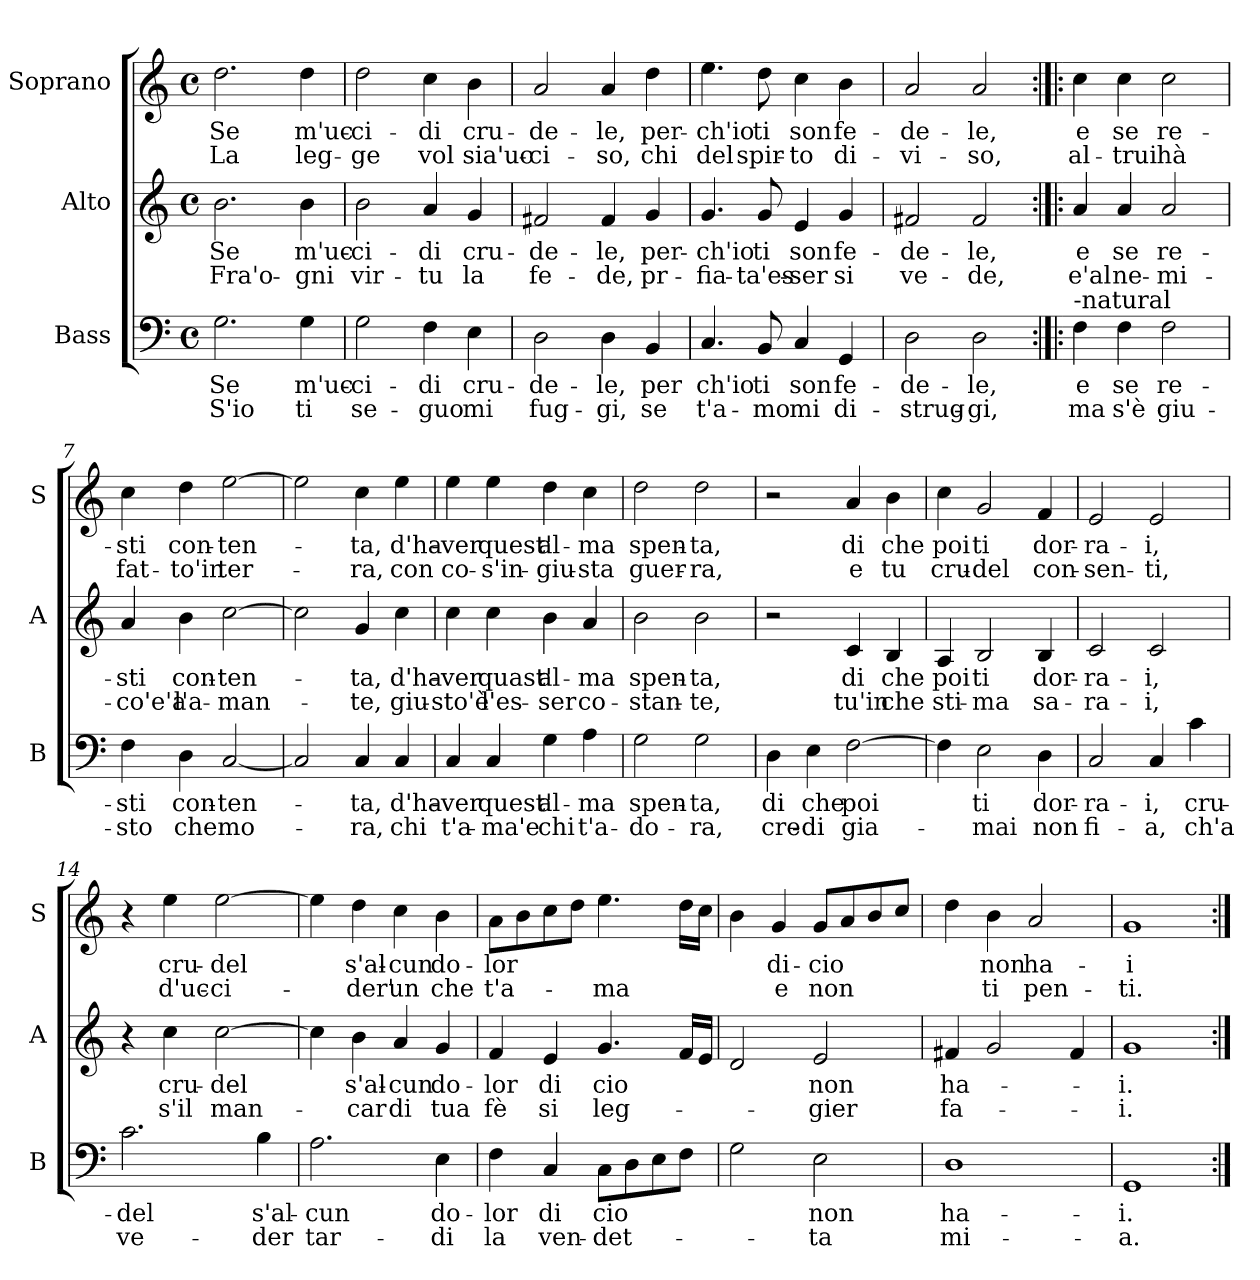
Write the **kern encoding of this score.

**kern	**text	**text	**kern	**text	**text	**kern	**text	**text
*part3	*part3	*part3	*part2	*part2	*part2	*part1	*part1	*part1
*staff3	*staff3	*staff3	*staff2	*staff2	*staff2	*staff1	*staff1	*staff1
*I"Bass	*	*	*I"Alto	*	*	*I"Soprano	*	*
*I'B	*	*	*I'A	*	*	*I'S	*	*
*clefF4	*	*	*clefG2	*	*	*clefG2	*	*
*k[]	*	*	*k[]	*	*	*k[]	*	*
*C:	*	*	*C:	*	*	*C:	*	*
*M4/4	*	*	*M4/4	*	*	*M4/4	*	*
*met(c)	*	*	*met(c)	*	*	*met(c)	*	*
=1	=1	=1	=1	=1	=1	=1	=1	=1
!	!LO:LY:b	!LO:LY:b	!	!LO:LY:b	!LO:LY:b	!	!LO:LY:b	!LO:LY:b
2.G\	Se	S'io	2.b\	Se	Fra'o-	2.dd\	Se	La
!	!LO:LY:b	!LO:LY:b	!	!LO:LY:b	!LO:LY:b	!	!LO:LY:b	!LO:LY:b
4G\	m'uc-	ti	4b\	m'uc-	-gni	4dd\	m'uc-	leg-
=2	=2	=2	=2	=2	=2	=2	=2	=2
!	!LO:LY:b	!LO:LY:b	!	!LO:LY:b	!LO:LY:b	!	!LO:LY:b	!LO:LY:b
2G\	-ci-	se-	2b\	-ci-	vir-	2dd\	-ci-	-ge
!	!LO:LY:b	!LO:LY:b	!	!LO:LY:b	!LO:LY:b	!	!LO:LY:b	!LO:LY:b
4F\	-di	-guo	4a/	-di	-tu	4cc\	-di	vol
!	!LO:LY:b	!LO:LY:b	!	!LO:LY:b	!LO:LY:b	!	!LO:LY:b	!LO:LY:b
4E\	cru-	mi	4g/	cru-	la	4b\	cru-	sia'uc-
=3	=3	=3	=3	=3	=3	=3	=3	=3
!	!LO:LY:b	!LO:LY:b	!	!LO:LY:b	!LO:LY:b	!	!LO:LY:b	!LO:LY:b
2D\	-de-	fug-	2f#X/	-de-	fe-	2a/	-de-	-ci-
!	!LO:LY:b	!LO:LY:b	!	!LO:LY:b	!LO:LY:b	!	!LO:LY:b	!LO:LY:b
4D\	-le,	-gi,	4f#/	-le,	-de,	4a/	-le,	-so,
!	!LO:LY:b	!LO:LY:b	!	!LO:LY:b	!LO:LY:b	!	!LO:LY:b	!LO:LY:b
4BB/	per	se	4g/	per-	pr-	4dd\	per-	chi
=4	=4	=4	=4	=4	=4	=4	=4	=4
!	!LO:LY:b	!LO:LY:b	!	!LO:LY:b	!LO:LY:b	!	!LO:LY:b	!LO:LY:b
4.C/	ch'io	t'a-	4.g/	-ch'io	-fia-	4.ee\	-ch'io	del
!	!LO:LY:b	!LO:LY:b	!	!LO:LY:b	!LO:LY:b	!	!LO:LY:b	!LO:LY:b
8BB/	ti	-mo	8g/	ti	-ta'es-	8dd\	ti	spir-
!	!LO:LY:b	!LO:LY:b	!	!LO:LY:b	!LO:LY:b	!	!LO:LY:b	!LO:LY:b
4C/	son	mi	4e/	son	-ser	4cc\	son	-to
!	!LO:LY:b	!LO:LY:b	!	!LO:LY:b	!LO:LY:b	!	!LO:LY:b	!LO:LY:b
4GG/	fe-	di-	4g/	fe-	si	4b\	fe-	di-
=5	=5	=5	=5	=5	=5	=5	=5	=5
!	!LO:LY:b	!LO:LY:b	!	!LO:LY:b	!LO:LY:b	!	!LO:LY:b	!LO:LY:b
2D\	-de-	-strug-	2f#X/	-de-	ve-	2a/	-de-	-vi-
!	!LO:LY:b	!LO:LY:b	!	!LO:LY:b	!LO:LY:b	!	!LO:LY:b	!LO:LY:b
2D\	-le,	-gi,	2f#/	-le,	-de,	2a/	-le,	-so,
!!LO:LB:g=z
=6:|!|:	=6:|!|:	=6:|!|:	=6:|!|:	=6:|!|:	=6:|!|:	=6:|!|:	=6:|!|:	=6:|!|:
!LO:TX:a:t=-natural	!	!	!	!	!	!	!	!
!	!LO:LY:b	!LO:LY:b	!	!LO:LY:b	!LO:LY:b	!	!LO:LY:b	!LO:LY:b
4F\	e	ma	4a/	e	e'al	4cc\	e	al-
!	!LO:LY:b	!LO:LY:b	!	!LO:LY:b	!LO:LY:b	!	!LO:LY:b	!LO:LY:b
4F\	se	s'è	4a/	se	ne-	4cc\	se	-trui
!	!LO:LY:b	!LO:LY:b	!	!LO:LY:b	!LO:LY:b	!	!LO:LY:b	!LO:LY:b
2F\	re-	giu-	2a/	re-	-mi-	2cc\	re-	hà
=7	=7	=7	=7	=7	=7	=7	=7	=7
!	!LO:LY:b	!LO:LY:b	!	!LO:LY:b	!LO:LY:b	!	!LO:LY:b	!LO:LY:b
4F\	-sti	-sto	4a/	-sti	-co'e'a	4cc\	-sti	fat-
!	!LO:LY:b	!LO:LY:b	!	!LO:LY:b	!LO:LY:b	!	!LO:LY:b	!LO:LY:b
4D\	con-	che	4b\	con-	l'a-	4dd\	con-	-to'in
!	!LO:LY:b	!LO:LY:b	!	!LO:LY:b	!LO:LY:b	!	!LO:LY:b	!LO:LY:b
[2C/	-ten-	mo-	[2cc\	-ten-	-man-	[2ee\	-ten-	ter-
=8	=8	=8	=8	=8	=8	=8	=8	=8
2C/]	.	.	2cc\]	.	.	2ee\]	.	.
!	!LO:LY:b	!LO:LY:b	!	!LO:LY:b	!LO:LY:b	!	!LO:LY:b	!LO:LY:b
4C/	-ta,	-ra,	4g/	-ta,	-te,	4cc\	-ta,	-ra,
!	!LO:LY:b	!LO:LY:b	!	!LO:LY:b	!LO:LY:b	!	!LO:LY:b	!LO:LY:b
4C/	d'ha-	chi	4cc\	d'ha-	giu-	4ee\	d'ha-	con
=9	=9	=9	=9	=9	=9	=9	=9	=9
!	!LO:LY:b	!LO:LY:b	!	!LO:LY:b	!LO:LY:b	!	!LO:LY:b	!LO:LY:b
4C/	-ver	t'a-	4cc\	-ver	-sto'è	4ee\	-ver	co-
!	!LO:LY:b	!LO:LY:b	!	!LO:LY:b	!LO:LY:b	!	!LO:LY:b	!LO:LY:b
4C/	quest'	-ma'e	4cc\	quast'	l'es-	4ee\	quest'	-s'in-
!	!LO:LY:b	!LO:LY:b	!	!LO:LY:b	!LO:LY:b	!	!LO:LY:b	!LO:LY:b
4G\	al-	chi	4b\	al-	-ser	4dd\	al-	-giu-
!	!LO:LY:b	!LO:LY:b	!	!LO:LY:b	!LO:LY:b	!	!LO:LY:b	!LO:LY:b
4A\	-ma	t'a-	4a/	-ma	co-	4cc\	-ma	-sta
=10	=10	=10	=10	=10	=10	=10	=10	=10
!	!LO:LY:b	!LO:LY:b	!	!LO:LY:b	!LO:LY:b	!	!LO:LY:b	!LO:LY:b
2G\	spen-	-do-	2b\	spen-	-stan-	2dd\	spen-	guer-
!	!LO:LY:b	!LO:LY:b	!	!LO:LY:b	!LO:LY:b	!	!LO:LY:b	!LO:LY:b
2G\	-ta,	-ra,	2b\	-ta,	-te,	2dd\	-ta,	-ra,
!!LO:PB:g=z
=11	=11	=11	=11	=11	=11	=11	=11	=11
!	!LO:LY:b	!LO:LY:b	!	!	!	!	!	!
4D\	di	cre-	2r	.	.	2r	.	.
!	!LO:LY:b	!LO:LY:b	!	!	!	!	!	!
4E\	che	-di	.	.	.	.	.	.
!	!LO:LY:b	!LO:LY:b	!	!LO:LY:b	!LO:LY:b	!	!LO:LY:b	!LO:LY:b
[2F\	poi	gia-	4c/	di	tu'in	4a/	di	e
!	!	!	!	!LO:LY:b	!LO:LY:b	!	!LO:LY:b	!LO:LY:b
.	.	.	4B/	che	che	4b\	che	tu
=12	=12	=12	=12	=12	=12	=12	=12	=12
!	!	!	!	!LO:LY:b	!LO:LY:b	!	!LO:LY:b	!LO:LY:b
4F\]	.	.	4A/	poi	sti-	4cc\	poi	cru-
!	!LO:LY:b	!LO:LY:b	!	!LO:LY:b	!LO:LY:b	!	!LO:LY:b	!LO:LY:b
2E\	ti	-mai	2B/	ti	-ma	2g/	ti	-del
!	!LO:LY:b	!LO:LY:b	!	!LO:LY:b	!LO:LY:b	!	!LO:LY:b	!LO:LY:b
4D\	dor-	non	4B/	dor-	sa-	4f/	dor-	con-
=13	=13	=13	=13	=13	=13	=13	=13	=13
!	!LO:LY:b	!LO:LY:b	!	!LO:LY:b	!LO:LY:b	!	!LO:LY:b	!LO:LY:b
2C/	-ra-	fi-	2c/	-ra-	-ra-	2e/	-ra-	-sen-
!	!LO:LY:b	!LO:LY:b	!	!LO:LY:b	!LO:LY:b	!	!LO:LY:b	!LO:LY:b
4C/	-i,	-a,	2c/	-i,	-i,	2e/	-i,	-ti,
!	!LO:LY:b	!LO:LY:b	!	!	!	!	!	!
4c\	cru-	ch'a	.	.	.	.	.	.
=14	=14	=14	=14	=14	=14	=14	=14	=14
!	!LO:LY:b	!LO:LY:b	!	!	!	!	!	!
2.c\	-del	ve-	4r	.	.	4r	.	.
!	!	!	!	!LO:LY:b	!LO:LY:b	!	!LO:LY:b	!LO:LY:b
.	.	.	4cc\	cru-	s'il	4ee\	cru-	d'uc-
!	!	!	!	!LO:LY:b	!LO:LY:b	!	!LO:LY:b	!LO:LY:b
.	.	.	[2cc\	-del	man-	[2ee\	-del	-ci-
!	!LO:LY:b	!LO:LY:b	!	!	!	!	!	!
4B\	s'al-	-der	.	.	.	.	.	.
=15	=15	=15	=15	=15	=15	=15	=15	=15
!	!LO:LY:b	!LO:LY:b	!	!	!	!	!	!
2.A\	-cun	tar-	4cc\]	.	.	4ee\]	.	.
!	!	!	!	!LO:LY:b	!LO:LY:b	!	!LO:LY:b	!LO:LY:b
.	.	.	4b\	s'al-	-car	4dd\	s'al-	-der'
!	!	!	!	!LO:LY:b	!LO:LY:b	!	!LO:LY:b	!LO:LY:b
.	.	.	4a/	-cun	di	4cc\	-cun	un
!	!LO:LY:b	!LO:LY:b	!	!LO:LY:b	!LO:LY:b	!	!LO:LY:b	!LO:LY:b
4E\	do-	-di	4g/	do-	tua	4b\	do-	che
!!LO:LB:g=z
=16	=16	=16	=16	=16	=16	=16	=16	=16
!	!LO:LY:b	!LO:LY:b	!	!LO:LY:b	!LO:LY:b	!	!LO:LY:b	!LO:LY:b
4F\	-lor	la	4f/	-lor	fè	8a\L	-lor	t'a-
.	.	.	.	.	.	8b\	.	.
!	!LO:LY:b	!LO:LY:b	!	!LO:LY:b	!LO:LY:b	!	!	!
4C/	di	ven-	4e/	di	si	8cc\	.	.
.	.	.	.	.	.	8dd\J	.	.
!	!LO:LY:b	!LO:LY:b	!	!LO:LY:b	!LO:LY:b	!	!	!LO:LY:b
8C\L	cio	-det-	4.g/	cio	leg-	4.ee\	.	-ma
8D\	.	.	.	.	.	.	.	.
8E\	.	.	.	.	.	.	.	.
8F\J	.	.	16f/LL	.	.	16dd\LL	.	.
.	.	.	16e/JJ	.	.	16cc\JJ	.	.
=17	=17	=17	=17	=17	=17	=17	=17	=17
2G\	.	.	2d/	.	.	4b\	.	.
!	!	!	!	!	!	!	!LO:LY:b	!LO:LY:b
.	.	.	.	.	.	4g/	di-	e
!	!LO:LY:b	!LO:LY:b	!	!LO:LY:b	!LO:LY:b	!	!LO:LY:b	!LO:LY:b
2E\	non	-ta	2e/	non	-gier	8g/L	-cio	non
.	.	.	.	.	.	8a/	.	.
.	.	.	.	.	.	8b/	.	.
.	.	.	.	.	.	8cc/J	.	.
=18	=18	=18	=18	=18	=18	=18	=18	=18
!	!LO:LY:b	!LO:LY:b	!	!LO:LY:b	!LO:LY:b	!	!	!
1D	ha-	mi-	4f#X/	ha-	fa-	4dd\	.	.
!	!	!	!	!	!	!	!LO:LY:b	!LO:LY:b
.	.	.	2g/	.	.	4b\	non	ti
!	!	!	!	!	!	!	!LO:LY:b	!LO:LY:b
.	.	.	.	.	.	2a/	ha-	pen-
.	.	.	4f#/	.	.	.	.	.
=19	=19	=19	=19	=19	=19	=19	=19	=19
!	!LO:LY:b	!LO:LY:b	!	!LO:LY:b	!LO:LY:b	!	!LO:LY:b	!LO:LY:b
1GG	-i.	-a.	1g	-i.	-i.	1g	-i	-ti.
=:|!	=:|!	=:|!	=:|!	=:|!	=:|!	=:|!	=:|!	=:|!
*-	*-	*-	*-	*-	*-	*-	*-	*-
